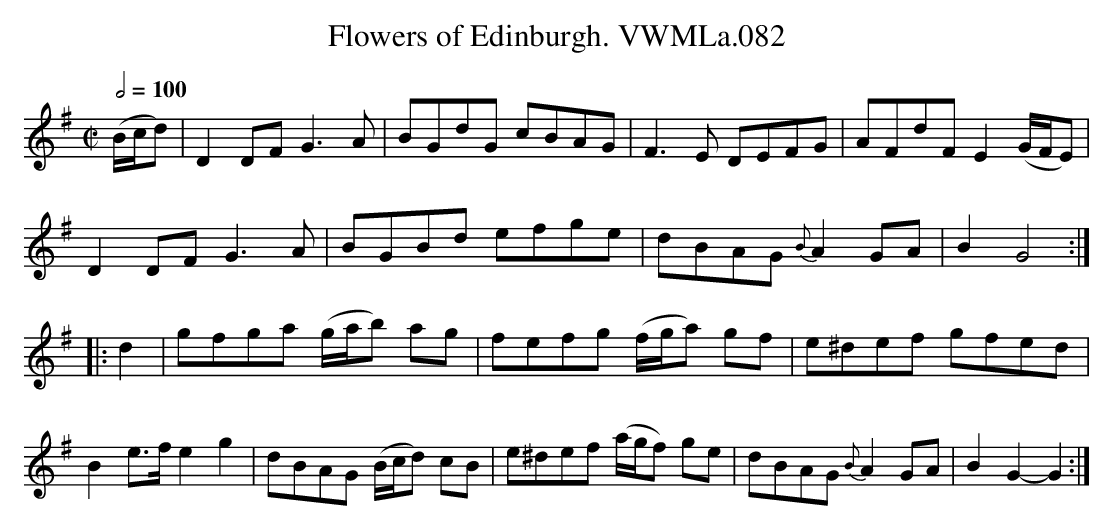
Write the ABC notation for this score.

X:1
T:Flowers of Edinburgh. VWMLa.082
M:C|
L:1/8
Q:1/2=100
K:G
(B/c/d)|D2DF G3A|BGdG cBAG|\
F3E DEFG|AFdF E2(G/F/E)|
D2DF G3A|BGBd efge|dBAG {B}A2GA|B2 G4:|
|:d2|gfga (g/a/b) ag|fefg (f/g/a) gf|\
e^def gfed|B2e>f e2g2|dBAG (B/c/d) cB|\
e^def (a/g/f) ge|dBAG {B}A2GA|B2G2- G2:|
